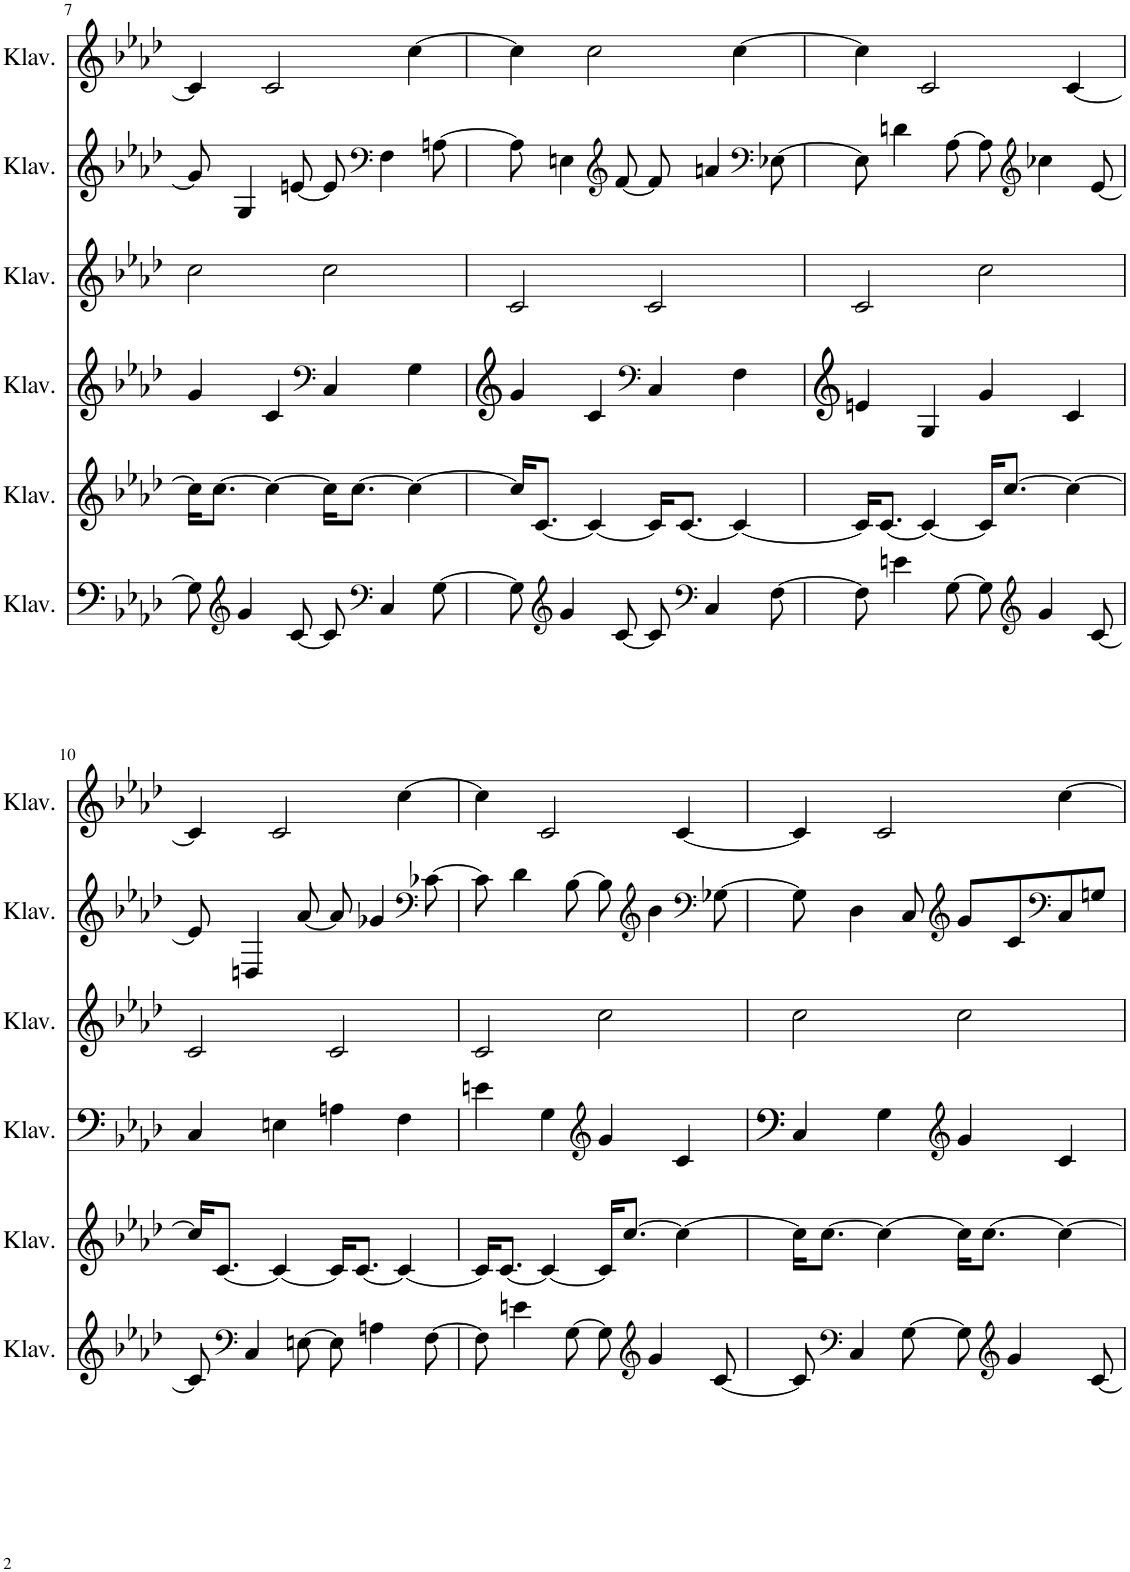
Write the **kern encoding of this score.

**kern	**kern	**kern	**kern	**kern	**kern
*part6	*part5	*part4	*part3	*part2	*part1
*staff6	*staff5	*staff4	*staff3	*staff2	*staff1
*I"Klavier	*I"Klavier	*I"Klavier	*I"Klavier	*I"Klavier	*I"Klavier
*I'Klav.	*I'Klav.	*I'Klav.	*I'Klav.	*I'Klav.	*I'Klav.
!!LO:PB:g=z
*clefF4	*clefG2	*clefG2	*clefG2	*clefG2	*clefG2
*k[b-e-a-d-]	*k[b-e-a-d-]	*k[b-e-a-d-]	*k[b-e-a-d-]	*k[b-e-a-d-]	*k[b-e-a-d-]
*M4/4	*M4/4	*M4/4	*M4/4	*M4/4	*M4/4
=7	=7	=7	=7	=7	=7
8G\]	16cc\KL]	4g/	2cc\	8g/]	4c/]
.	[8.cc\J	.	.	.	.
*clefG2	*	*	*	*	*
4g/	.	.	.	4G/	.
.	4cc\_	4c/	.	.	2c/
[8c/	.	.	.	[8en/	.
*	*	*clefF4	*	*	*
8c/]	16cc\KL]	4C/	2cc\	8e/]	.
.	[8.cc\J	.	.	.	.
*clefF4	*	*	*	*clefF4	*
4C/	.	.	.	4F\	.
.	4cc\_	4G\	.	.	[4cc\
[8G\	.	.	.	[8An\	.
=8	=8	=8	=8	=8	=8
8G\]	16cc/KL]	4g/	2c/	8A\]	4cc\]
.	[8.c/J	.	.	.	.
*clefG2	*	*	*	*	*
4g/	.	.	.	4En\	.
.	4c/_	4c/	.	.	2cc\
*	*	*	*	*clefG2	*
[8c/	.	.	.	[8f/	.
*	*	*clefF4	*	*	*
8c/]	16c/KL]	4C/	2c/	8f/]	.
.	[8.c/J	.	.	.	.
*clefF4	*	*	*	*	*
4C/	.	.	.	4an/	.
.	4c/_	4F\	.	.	[4cc\
*	*	*	*	*clefF4	*
[8F\	.	.	.	[8E-X\	.
=9	=9	=9	=9	=9	=9
8F\]	16c/KL]	4en/	2c/	8E-\]	4cc\]
.	[8.c/J	.	.	.	.
4en\	.	.	.	4dn\	.
.	4c/_	4G/	.	.	2c/
[8G\	.	.	.	[8A-\	.
8G\]	16c/KL]	4g/	2cc\	8A-\]	.
.	[8.cc/J	.	.	.	.
*clefG2	*	*	*	*clefG2	*
4g/	.	.	.	4cc-X\	.
.	4cc\_	4c/	.	.	[4c/
[8c/	.	.	.	[8e-/	.
!!LO:LB:g=z
=10	=10	=10	=10	=10	=10
8c/]	16cc/KL]	4C/	2c/	8e-/]	4c/]
.	[8.c/J	.	.	.	.
*clefF4	*	*	*	*	*
4C/	.	.	.	4Dn/	.
.	4c/_	4En\	.	.	2c/
[8En\	.	.	.	[8a-/	.
8E\]	16c/KL]	4An\	2c/	8a-/]	.
.	[8.c/J	.	.	.	.
4An\	.	.	.	4g-X/	.
.	4c/_	4F\	.	.	[4cc\
*	*	*	*	*clefF4	*
[8F\	.	.	.	[8c-X\	.
=11	=11	=11	=11	=11	=11
8F\]	16c/KL]	4en\	2c/	8c-\]	4cc\]
.	[8.c/J	.	.	.	.
4en\	.	.	.	4d-\	.
.	4c/_	4G\	.	.	2c/
[8G\	.	.	.	[8B-\	.
*	*	*clefG2	*	*	*
8G\]	16c/KL]	4g/	2cc\	8B-\]	.
.	[8.cc/J	.	.	.	.
*clefG2	*	*	*	*clefG2	*
4g/	.	.	.	4b-\	.
.	4cc\_	4c/	.	.	[4c/
*	*	*	*	*clefF4	*
[8c/	.	.	.	[8G-X\	.
=12	=12	=12	=12	=12	=12
8c/]	16cc\KL]	4C/	2cc\	8G-\]	4c/]
.	[8.cc\J	.	.	.	.
*clefF4	*	*	*	*	*
4C/	.	.	.	4D-\	.
.	4cc\_	4G\	.	.	2c/
[8G\	.	.	.	8C/	.
*	*	*clefG2	*	*clefG2	*
8G\]	16cc\KL]	4g/	2cc\	8g/L	.
.	[8.cc\J	.	.	.	.
*clefG2	*	*	*	*	*
4g/	.	.	.	8c/	.
*	*	*	*	*clefF4	*
.	4cc\_	4c/	.	8C/	[4cc\
[8c/	.	.	.	8Gn/J	.
=	=	=	=	=	=
*-	*-	*-	*-	*-	*-
